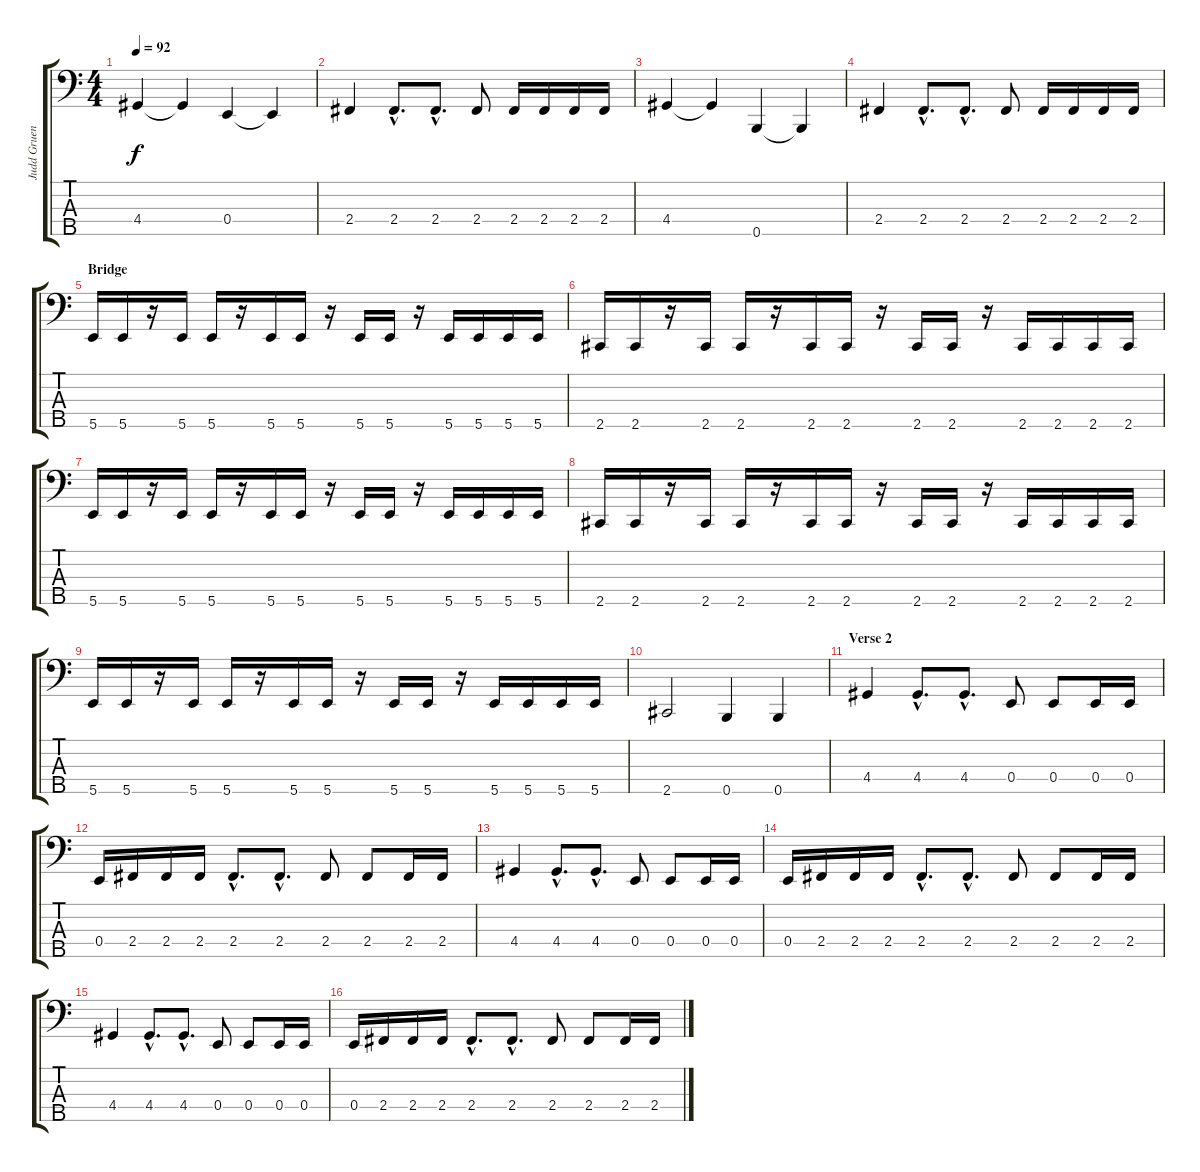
\track ("Judd Gruenbaum (Volume Effect)" "Judd Gruen") {instrument electricbasspick}
\staff {score tabs}
\tuning (G2 D2 A1 E1 B0) {hide}
\ts (4 4)
\tempo 92
\clef f4
\ks c
4.4.4{dy f} 4.4{t}.4 0.4.4 0.4{t}.4 |
2.4.4 2.4{hac}.8{d} 2.4{hac}.8{d} 2.4.8 2.4.16 2.4.16 2.4.16 2.4.16 |
4.4.4 4.4{t}.4 0.5.4 0.5{t}.4 |
2.4.4 2.4{hac}.8{d} 2.4{hac}.8{d} 2.4.8 2.4.16 2.4.16 2.4.16 2.4.16 |
\section ("" "Bridge")
5.5.16 5.5.16 r.16 5.5.16 5.5.16 r.16 5.5.16 5.5.16 r.16 5.5.16 5.5.16 r.16 5.5.16 5.5.16 5.5.16 5.5.16 |
2.5.16 2.5.16 r.16 2.5.16 2.5.16 r.16 2.5.16 2.5.16 r.16 2.5.16 2.5.16 r.16 2.5.16 2.5.16 2.5.16 2.5.16 |
5.5.16 5.5.16 r.16 5.5.16 5.5.16 r.16 5.5.16 5.5.16 r.16 5.5.16 5.5.16 r.16 5.5.16 5.5.16 5.5.16 5.5.16 |
2.5.16 2.5.16 r.16 2.5.16 2.5.16 r.16 2.5.16 2.5.16 r.16 2.5.16 2.5.16 r.16 2.5.16 2.5.16 2.5.16 2.5.16 |
5.5.16 5.5.16 r.16 5.5.16 5.5.16 r.16 5.5.16 5.5.16 r.16 5.5.16 5.5.16 r.16 5.5.16 5.5.16 5.5.16 5.5.16 |
2.5.2 0.5.4 0.5.4 |
\section ("" "Verse 2")
4.4.4 4.4{hac}.8{d} 4.4{hac}.8{d} 0.4.8 0.4.8 0.4.16 0.4.16 |
0.4.16 2.4.16 2.4.16 2.4.16 2.4{hac}.8{d} 2.4{hac}.8{d} 2.4.8 2.4.8 2.4.16 2.4.16 |
4.4.4 4.4{hac}.8{d} 4.4{hac}.8{d} 0.4.8 0.4.8 0.4.16 0.4.16 |
0.4.16 2.4.16 2.4.16 2.4.16 2.4{hac}.8{d} 2.4{hac}.8{d} 2.4.8 2.4.8 2.4.16 2.4.16 |
4.4.4 4.4{hac}.8{d} 4.4{hac}.8{d} 0.4.8 0.4.8 0.4.16 0.4.16 |
0.4.16 2.4.16 2.4.16 2.4.16 2.4{hac}.8{d} 2.4{hac}.8{d} 2.4.8 2.4.8 2.4.16 2.4.16
